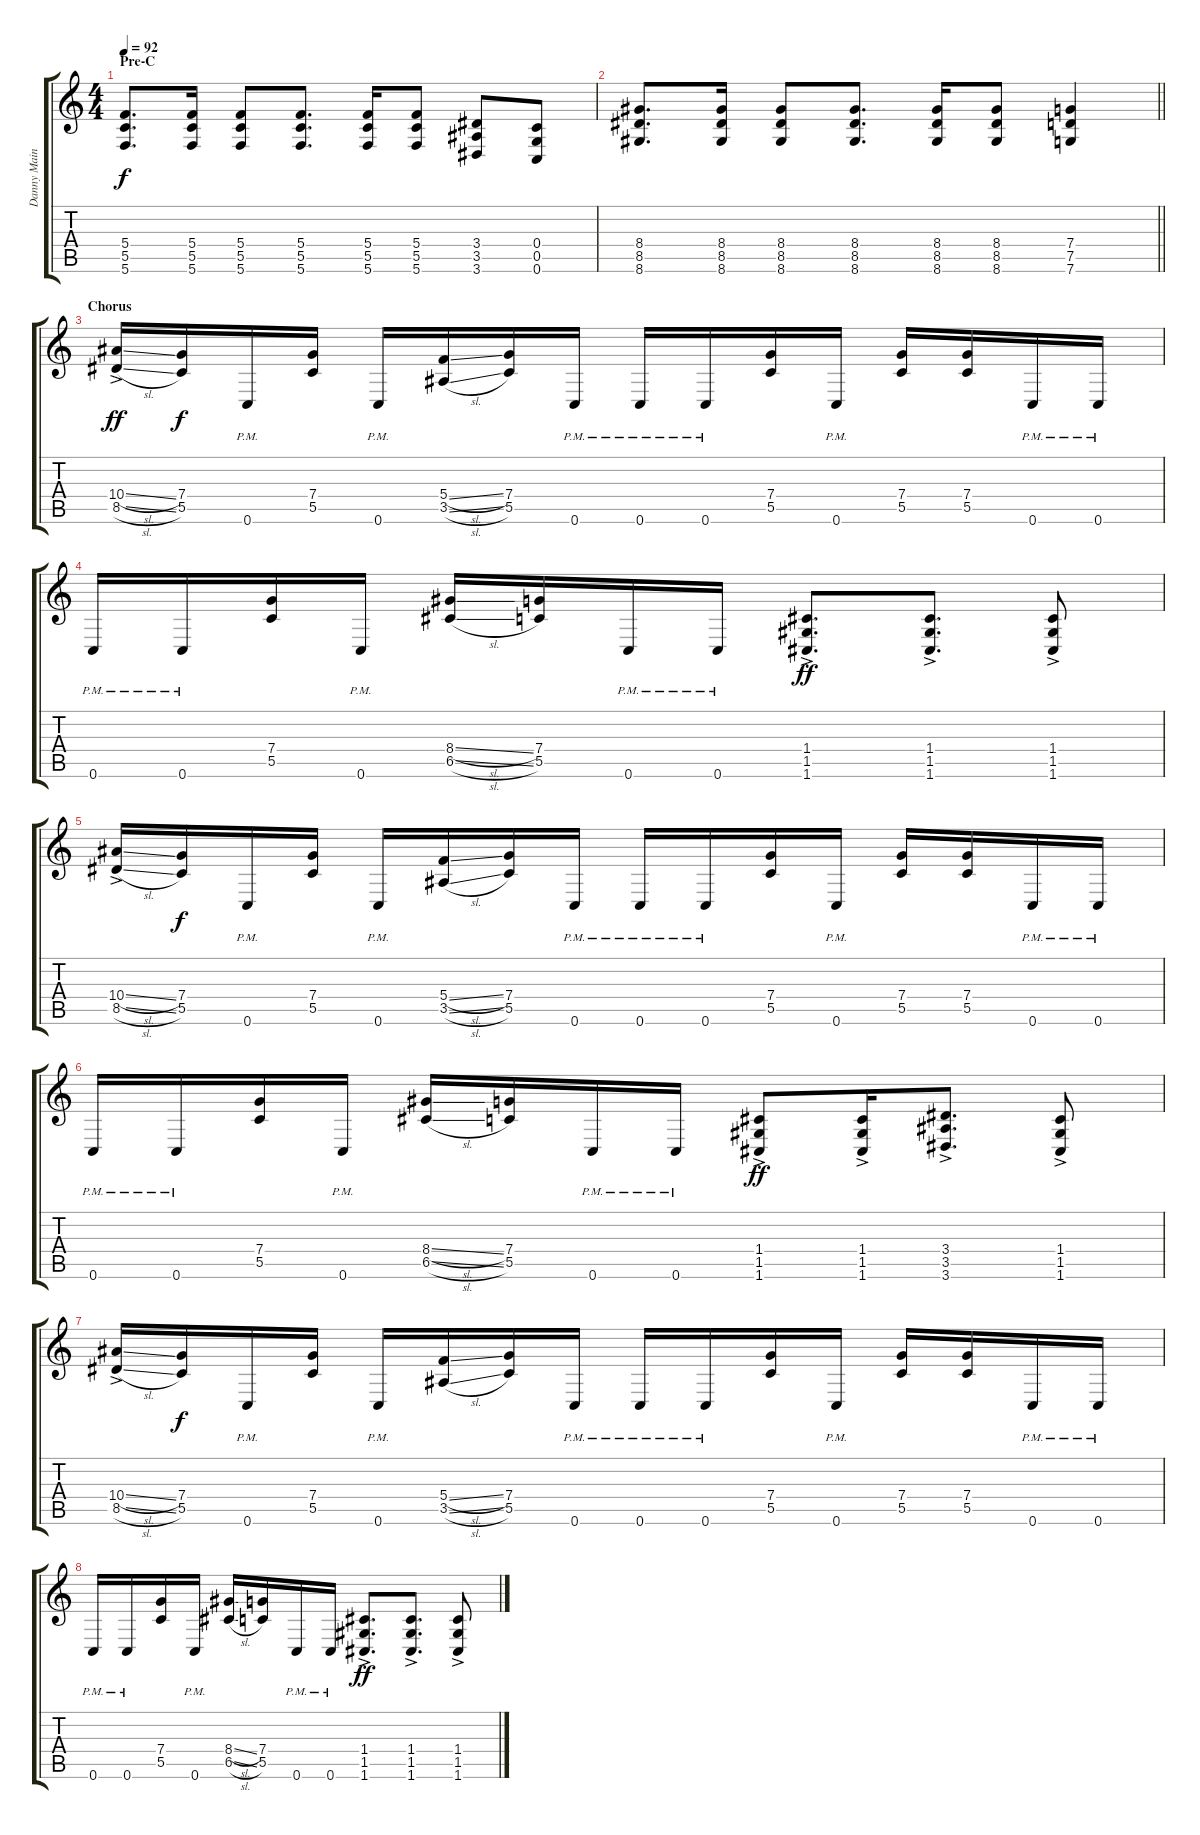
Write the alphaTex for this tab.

\track ("Danny Main" "Danny Main") {instrument distortionguitar}
\staff {score tabs}
\tuning (D4 A3 F3 C3 G2 C2) {hide}
\ts (4 4)
\section ("" "Pre-C")
\tempo 92
\clef g2
\ks c
(5.4 5.5 5.6).8{d dy f} (5.4 5.5 5.6).16 (5.4 5.5 5.6).8 (5.4 5.5 5.6).8{d} (5.4 5.5 5.6).16 (5.4 5.5 5.6).8 (3.4 3.5 3.6).8 (0.4 0.5 0.6).8 |
\barLineRight lightlight
(8.4 8.5 8.6).8{d} (8.4 8.5 8.6).16 (8.4 8.5 8.6).8 (8.4 8.5 8.6).8{d} (8.4 8.5 8.6).16 (8.4 8.5 8.6).8 (7.4 7.5 7.6).4 |
\section ("" "Chorus")
(10.4{sl ac} 8.5{sl ac}).16{dy ff} (7.4 5.5).16{dy f} 0.6{pm}.16 (7.4 5.5).16 0.6{pm}.16 (5.4{sl} 3.5{sl}).16 (7.4 5.5).16 0.6{pm}.16 0.6{pm}.16 0.6{pm}.16 (7.4 5.5).16 0.6{pm}.16 (7.4 5.5).16 (7.4 5.5).16 0.6{pm}.16 0.6{pm}.16 |
0.6{pm}.16 0.6{pm}.16 (7.4 5.5).16 0.6{pm}.16 (8.4{sl} 6.5{sl}).16 (7.4 5.5).16 0.6{pm}.16 0.6{pm}.16 (1.4{ac} 1.5{ac} 1.6{ac}).8{d dy ff} (1.4{ac} 1.5{ac} 1.6{ac}).8{d} (1.4{ac} 1.5{ac} 1.6{ac}).8 |
(10.4{sl ac} 8.5{sl ac}).16 (7.4 5.5).16{dy f} 0.6{pm}.16 (7.4 5.5).16 0.6{pm}.16 (5.4{sl} 3.5{sl}).16 (7.4 5.5).16 0.6{pm}.16 0.6{pm}.16 0.6{pm}.16 (7.4 5.5).16 0.6{pm}.16 (7.4 5.5).16 (7.4 5.5).16 0.6{pm}.16 0.6{pm}.16 |
0.6{pm}.16 0.6{pm}.16 (7.4 5.5).16 0.6{pm}.16 (8.4{sl} 6.5{sl}).16 (7.4 5.5).16 0.6{pm}.16 0.6{pm}.16 (1.4{ac} 1.5{ac} 1.6{ac}).8{dy ff} (1.4{ac} 1.5{ac} 1.6{ac}).16 (3.4{ac} 3.5{ac} 3.6{ac}).8{d} (1.4{ac} 1.5{ac} 1.6{ac}).8 |
(10.4{sl ac} 8.5{sl ac}).16 (7.4 5.5).16{dy f} 0.6{pm}.16 (7.4 5.5).16 0.6{pm}.16 (5.4{sl} 3.5{sl}).16 (7.4 5.5).16 0.6{pm}.16 0.6{pm}.16 0.6{pm}.16 (7.4 5.5).16 0.6{pm}.16 (7.4 5.5).16 (7.4 5.5).16 0.6{pm}.16 0.6{pm}.16 |
0.6{pm}.16 0.6{pm}.16 (7.4 5.5).16 0.6{pm}.16 (8.4{sl} 6.5{sl}).16 (7.4 5.5).16 0.6{pm}.16 0.6{pm}.16 (1.4{ac} 1.5{ac} 1.6{ac}).8{d dy ff} (1.4{ac} 1.5{ac} 1.6{ac}).8{d} (1.4{ac} 1.5{ac} 1.6{ac}).8
